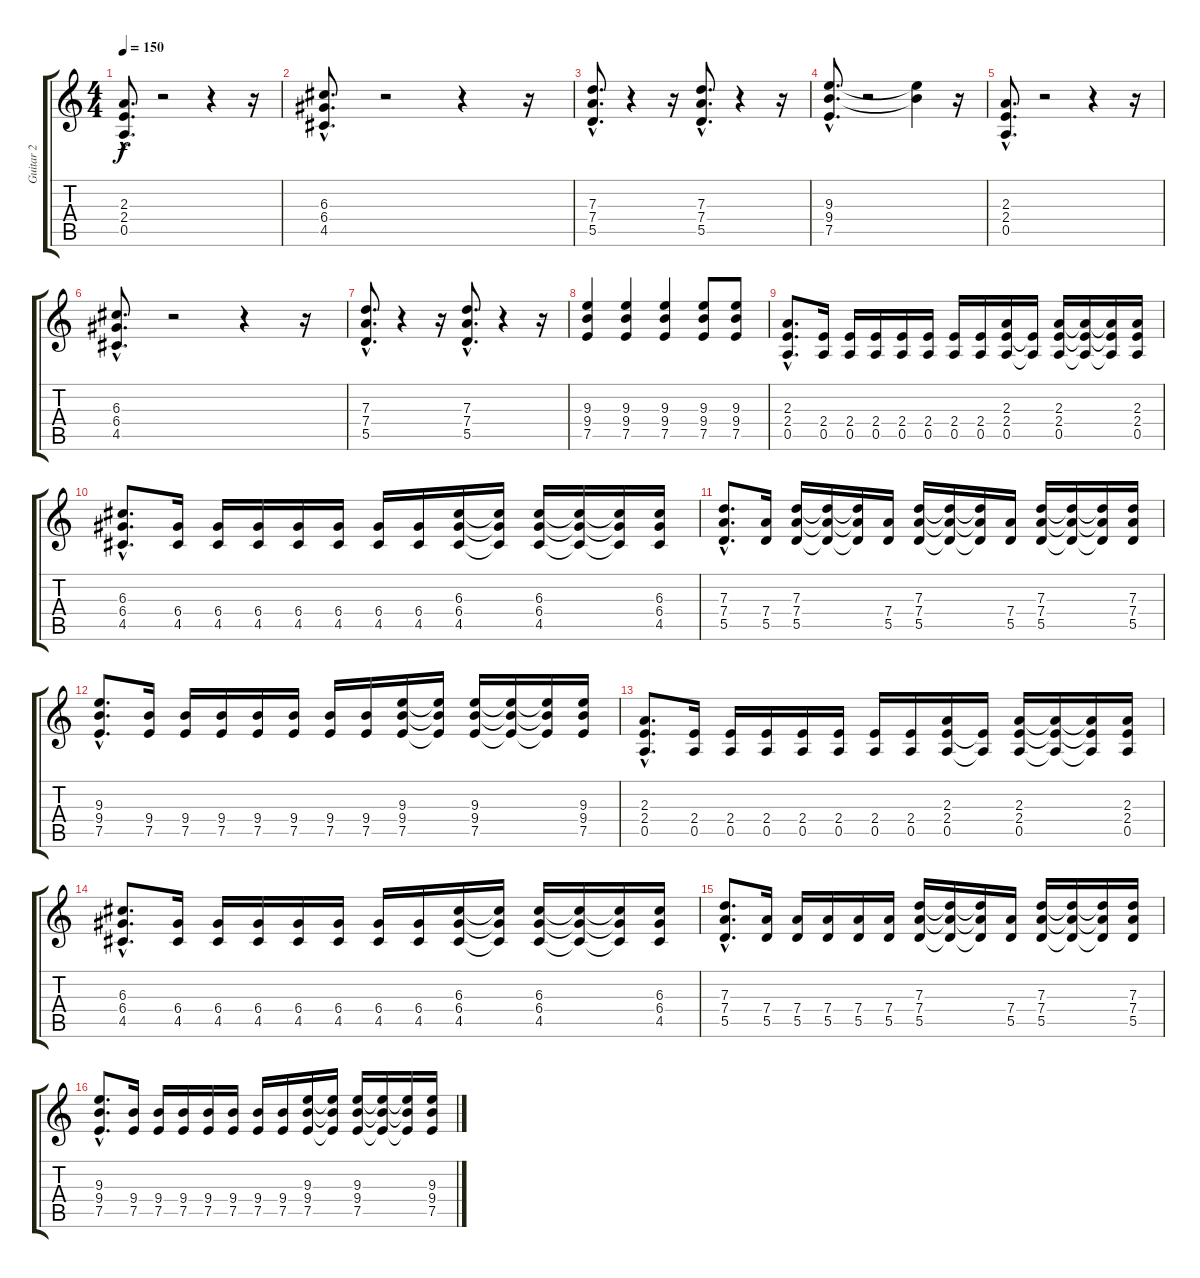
\track ("Guitar 2" "Guitar 2") {instrument distortionguitar}
\staff {score tabs}
\tuning (E4 B3 G3 D3 A2 E2) {hide}
\ts (4 4)
\tempo 150
\clef g2
\ks c
(2.3{hac} 2.4{hac} 0.5{hac}).8{d dy f instrument distortionguitar} r.2 r.4 r.16 |
(6.3{hac} 6.4{hac} 4.5{hac}).8{d} r.2 r.4 r.16 |
(7.3{hac} 7.4{hac} 5.5{hac}).8{d} r.4 r.16 (7.3{hac} 7.4{hac} 5.5{hac}).8{d} r.4 r.16 |
(9.3{hac} 9.4{hac} 7.5{hac}).8{d} r.2 (9.3{t} 9.4{t}).4 r.16 |
(2.3{hac} 2.4{hac} 0.5{hac}).8{d} r.2 r.4 r.16 |
(6.3{hac} 6.4{hac} 4.5{hac}).8{d} r.2 r.4 r.16 |
(7.3{hac} 7.4{hac} 5.5{hac}).8{d} r.4 r.16 (7.3{hac} 7.4{hac} 5.5{hac}).8{d} r.4 r.16 |
(9.3 9.4 7.5).4 (9.3 9.4 7.5).4 (9.3 9.4 7.5).4 (9.3 9.4 7.5).8 (9.3 9.4 7.5).8 |
(2.3{hac} 2.4{hac} 0.5{hac}).8{d} (2.4 0.5).16 (2.4 0.5).16 (2.4 0.5).16 (2.4 0.5).16 (2.4 0.5).16 (2.4 0.5).16 (2.4 0.5).16 (2.3 2.4 0.5).16 (2.4{t} 0.5{t}).16 (2.3 2.4 0.5).16 (2.3{t} 2.4{t} 0.5{t}).16 (2.3{t} 2.4{t} 0.5{t}).16 (2.3 2.4 0.5).16 |
(6.3{hac} 6.4{hac} 4.5{hac}).8{d} (6.4 4.5).16 (6.4 4.5).16 (6.4 4.5).16 (6.4 4.5).16 (6.4 4.5).16 (6.4 4.5).16 (6.4 4.5).16 (6.3 6.4 4.5).16 (6.3{t} 6.4{t} 4.5{t}).16 (6.3 6.4 4.5).16 (6.3{t} 6.4{t} 4.5{t}).16 (6.3{t} 6.4{t} 4.5{t}).16 (6.3 6.4 4.5).16 |
(7.3{hac} 7.4{hac} 5.5{hac}).8{d} (7.4 5.5).16 (7.3 7.4 5.5).16 (7.3{t} 7.4{t} 5.5{t}).16 (7.3{t} 7.4{t} 5.5{t}).16 (7.4 5.5).16 (7.3 7.4 5.5).16 (7.3{t} 7.4{t} 5.5{t}).16 (7.3{t} 7.4{t} 5.5{t}).16 (7.4 5.5).16 (7.3 7.4 5.5).16 (7.3{t} 7.4{t} 5.5{t}).16 (7.3{t} 7.4{t} 5.5{t}).16 (7.3 7.4 5.5).16 |
(9.3{hac} 9.4{hac} 7.5{hac}).8{d} (9.4 7.5).16 (9.4 7.5).16 (9.4 7.5).16 (9.4 7.5).16 (9.4 7.5).16 (9.4 7.5).16 (9.4 7.5).16 (9.3 9.4 7.5).16 (9.3{t} 9.4{t} 7.5{t}).16 (9.3 9.4 7.5).16 (9.3{t} 9.4{t} 7.5{t}).16 (9.3{t} 9.4{t} 7.5{t}).16 (9.3 9.4 7.5).16 |
(2.3{hac} 2.4{hac} 0.5{hac}).8{d} (2.4 0.5).16 (2.4 0.5).16 (2.4 0.5).16 (2.4 0.5).16 (2.4 0.5).16 (2.4 0.5).16 (2.4 0.5).16 (2.3 2.4 0.5).16 (2.4{t} 0.5{t}).16 (2.3 2.4 0.5).16 (2.3{t} 2.4{t} 0.5{t}).16 (2.3{t} 2.4{t} 0.5{t}).16 (2.3 2.4 0.5).16 |
(6.3{hac} 6.4{hac} 4.5{hac}).8{d} (6.4 4.5).16 (6.4 4.5).16 (6.4 4.5).16 (6.4 4.5).16 (6.4 4.5).16 (6.4 4.5).16 (6.4 4.5).16 (6.3 6.4 4.5).16 (6.3{t} 6.4{t} 4.5{t}).16 (6.3 6.4 4.5).16 (6.3{t} 6.4{t} 4.5{t}).16 (6.3{t} 6.4{t} 4.5{t}).16 (6.3 6.4 4.5).16 |
(7.3{hac} 7.4{hac} 5.5{hac}).8{d} (7.4 5.5).16 (7.4 5.5).16 (7.4 5.5).16 (7.4 5.5).16 (7.4 5.5).16 (7.3 7.4 5.5).16 (7.3{t} 7.4{t} 5.5{t}).16 (7.3{t} 7.4{t} 5.5{t}).16 (7.4 5.5).16 (7.3 7.4 5.5).16 (7.3{t} 7.4{t} 5.5{t}).16 (7.3{t} 7.4{t} 5.5{t}).16 (7.3 7.4 5.5).16 |
(9.3{hac} 9.4{hac} 7.5{hac}).8{d} (9.4 7.5).16 (9.4 7.5).16 (9.4 7.5).16 (9.4 7.5).16 (9.4 7.5).16 (9.4 7.5).16 (9.4 7.5).16 (9.3 9.4 7.5).16 (9.3{t} 9.4{t} 7.5{t}).16 (9.3 9.4 7.5).16 (9.3{t} 9.4{t} 7.5{t}).16 (9.3{t} 9.4{t} 7.5{t}).16 (9.3 9.4 7.5).16
